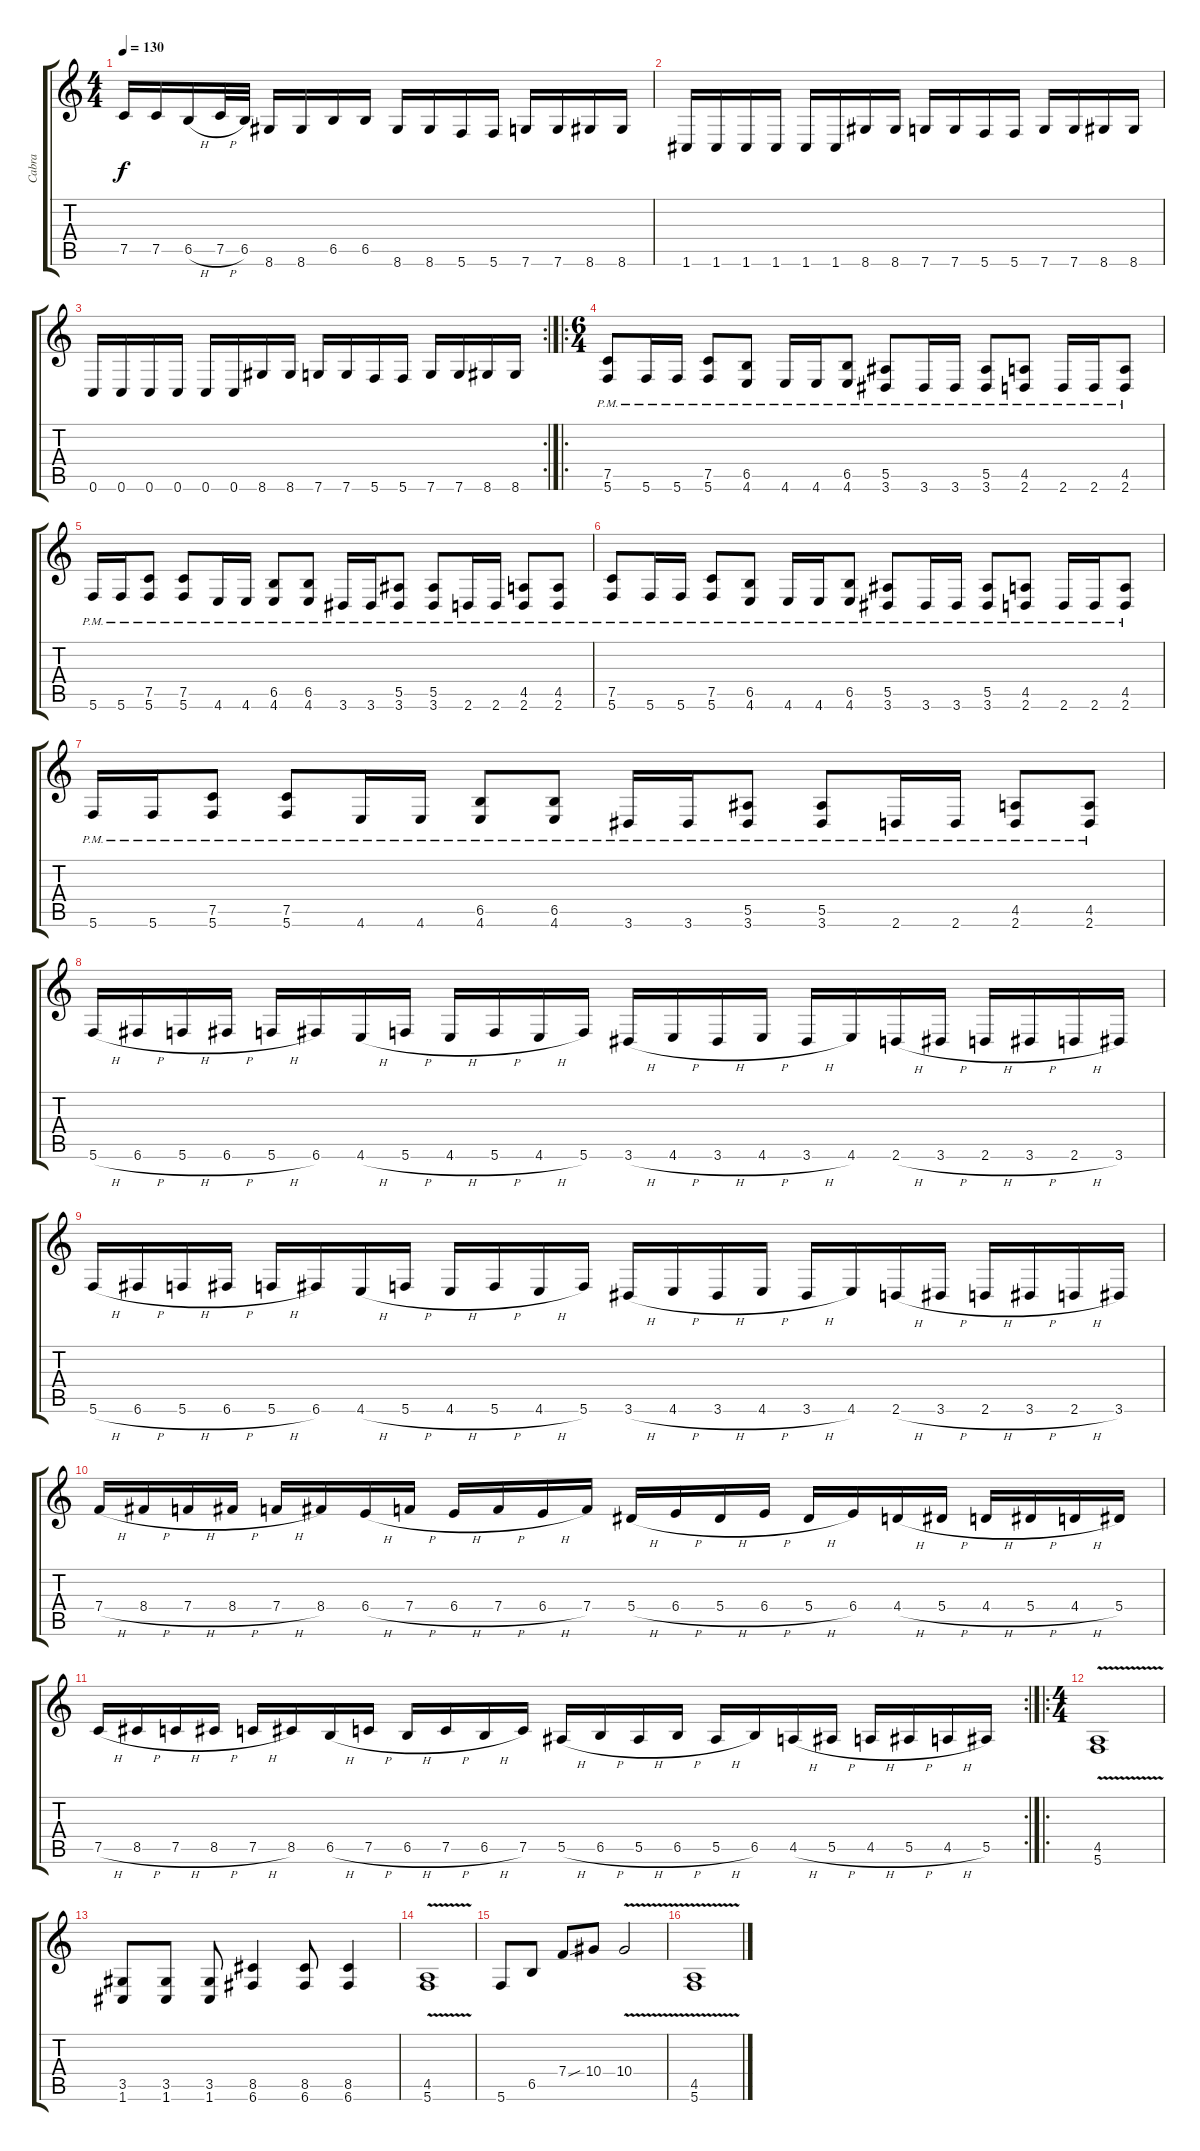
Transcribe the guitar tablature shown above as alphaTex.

\track ("Cabra" "Cabra") {instrument distortionguitar}
\staff {score tabs}
\tuning (C4 G3 Eb3 Bb2 F2 C2) {hide}
\ts (4 4)
\tempo 130
\clef g2
\ks c
7.5.16{dy f} 7.5.16 6.5{h}.16 7.5{h}.32 6.5.32 8.6.16 8.6.16 6.5.16 6.5.16 8.6.16 8.6.16 5.6.16 5.6.16 7.6.16 7.6.16 8.6.16 8.6.16 |
1.6.16 1.6.16 1.6.16 1.6.16 1.6.16 1.6.16 8.6.16 8.6.16 7.6.16 7.6.16 5.6.16 5.6.16 7.6.16 7.6.16 8.6.16 8.6.16 |
\rc 2
0.6.16 0.6.16 0.6.16 0.6.16 0.6.16 0.6.16 8.6.16 8.6.16 7.6.16 7.6.16 5.6.16 5.6.16 7.6.16 7.6.16 8.6.16 8.6.16 |
\ro
\ts (6 4)
(7.5{pm} 5.6{pm}).8 5.6{pm}.16 5.6{pm}.16 (7.5{pm} 5.6{pm}).8 (6.5{pm} 4.6{pm}).8 4.6{pm}.16 4.6{pm}.16 (6.5{pm} 4.6{pm}).8 (5.5{pm} 3.6{pm}).8 3.6{pm}.16 3.6{pm}.16 (5.5{pm} 3.6{pm}).8 (4.5{pm} 2.6{pm}).8 2.6{pm}.16 2.6{pm}.16 (4.5{pm} 2.6{pm}).8 |
5.6{pm}.16 5.6{pm}.16 (7.5{pm} 5.6{pm}).8 (7.5{pm} 5.6{pm}).8 4.6{pm}.16 4.6{pm}.16 (6.5{pm} 4.6{pm}).8 (6.5{pm} 4.6{pm}).8 3.6{pm}.16 3.6{pm}.16 (5.5{pm} 3.6{pm}).8 (5.5{pm} 3.6{pm}).8 2.6{pm}.16 2.6{pm}.16 (4.5{pm} 2.6{pm}).8 (4.5{pm} 2.6{pm}).8 |
(7.5{pm} 5.6{pm}).8 5.6{pm}.16 5.6{pm}.16 (7.5{pm} 5.6{pm}).8 (6.5{pm} 4.6{pm}).8 4.6{pm}.16 4.6{pm}.16 (6.5{pm} 4.6{pm}).8 (5.5{pm} 3.6{pm}).8 3.6{pm}.16 3.6{pm}.16 (5.5{pm} 3.6{pm}).8 (4.5{pm} 2.6{pm}).8 2.6{pm}.16 2.6{pm}.16 (4.5{pm} 2.6{pm}).8 |
5.6{pm}.16 5.6{pm}.16 (7.5{pm} 5.6{pm}).8 (7.5{pm} 5.6{pm}).8 4.6{pm}.16 4.6{pm}.16 (6.5{pm} 4.6{pm}).8 (6.5{pm} 4.6{pm}).8 3.6{pm}.16 3.6{pm}.16 (5.5{pm} 3.6{pm}).8 (5.5{pm} 3.6{pm}).8 2.6{pm}.16 2.6{pm}.16 (4.5{pm} 2.6{pm}).8 (4.5{pm} 2.6{pm}).8 |
5.6{h}.16 6.6{h}.16 5.6{h}.16 6.6{h}.16 5.6{h}.16 6.6.16 4.6{h}.16 5.6{h}.16 4.6{h}.16 5.6{h}.16 4.6{h}.16 5.6.16 3.6{h}.16 4.6{h}.16 3.6{h}.16 4.6{h}.16 3.6{h}.16 4.6.16 2.6{h}.16 3.6{h}.16 2.6{h}.16 3.6{h}.16 2.6{h}.16 3.6.16 |
5.6{h}.16 6.6{h}.16 5.6{h}.16 6.6{h}.16 5.6{h}.16 6.6.16 4.6{h}.16 5.6{h}.16 4.6{h}.16 5.6{h}.16 4.6{h}.16 5.6.16 3.6{h}.16 4.6{h}.16 3.6{h}.16 4.6{h}.16 3.6{h}.16 4.6.16 2.6{h}.16 3.6{h}.16 2.6{h}.16 3.6{h}.16 2.6{h}.16 3.6.16 |
7.4{h}.16 8.4{h}.16 7.4{h}.16 8.4{h}.16 7.4{h}.16 8.4.16 6.4{h}.16 7.4{h}.16 6.4{h}.16 7.4{h}.16 6.4{h}.16 7.4.16 5.4{h}.16 6.4{h}.16 5.4{h}.16 6.4{h}.16 5.4{h}.16 6.4.16 4.4{h}.16 5.4{h}.16 4.4{h}.16 5.4{h}.16 4.4{h}.16 5.4.16 |
\rc 2
7.5{h}.16 8.5{h}.16 7.5{h}.16 8.5{h}.16 7.5{h}.16 8.5.16 6.5{h}.16 7.5{h}.16 6.5{h}.16 7.5{h}.16 6.5{h}.16 7.5.16 5.5{h}.16 6.5{h}.16 5.5{h}.16 6.5{h}.16 5.5{h}.16 6.5.16 4.5{h}.16 5.5{h}.16 4.5{h}.16 5.5{h}.16 4.5{h}.16 5.5.16 |
\ro
\ts (4 4)
(4.5{v} 5.6).1 |
(3.5 1.6).8 (3.5 1.6).8 (3.5 1.6).8 (8.5 6.6).4 (8.5 6.6).8 (8.5 6.6).4 |
(4.5{v} 5.6).1 |
5.6.8 6.5.8 7.4{sou}.8 10.4.8 10.4{v}.2 |
(4.5{v} 5.6).1
